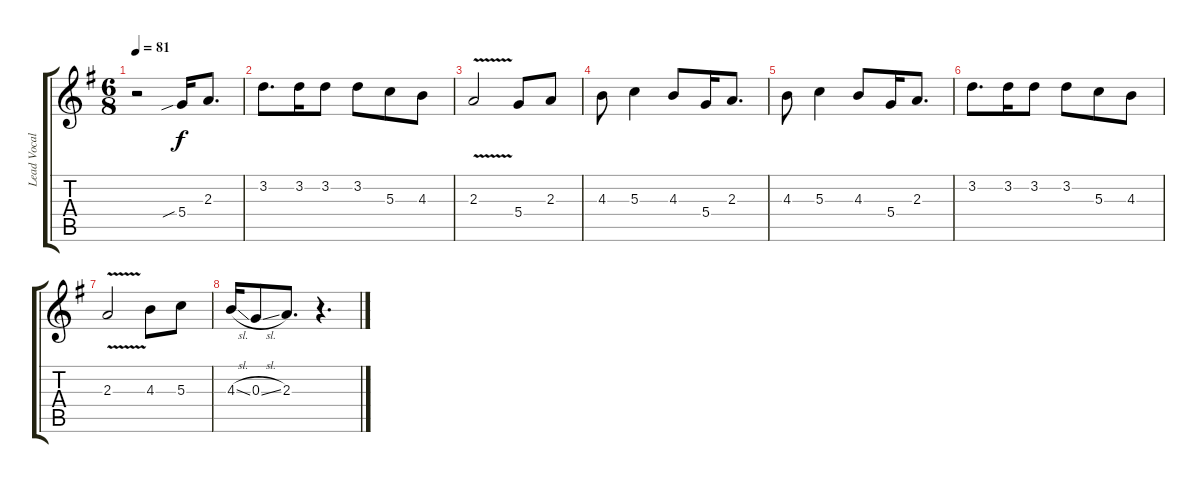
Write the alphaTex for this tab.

\track ("Lead Vocals" "Lead Vocal") {instrument overdrivenguitar}
\staff {score tabs}
\tuning (E4 B3 G3 D3 A2 E2) {hide}
\ts (6 8)
\tempo 81
\clef g2
\ks g
r.2{dy f} 5.4{sib}.16 2.3.8{d} |
3.2.8{d} 3.2.16 3.2.8 3.2.8 5.3.8 4.3.8 |
2.3{v}.2 5.4.8 2.3.8 |
4.3.8 5.3.4 4.3.8 5.4.16 2.3.8{d} |
4.3.8 5.3.4 4.3.8 5.4.16 2.3.8{d} |
3.2.8{d} 3.2.16 3.2.8 3.2.8 5.3.8 4.3.8 |
2.3{v}.2 4.3.8 5.3.8 |
4.3{sl}.16 0.3{sl}.8 2.3.8{d} r.4{d}
